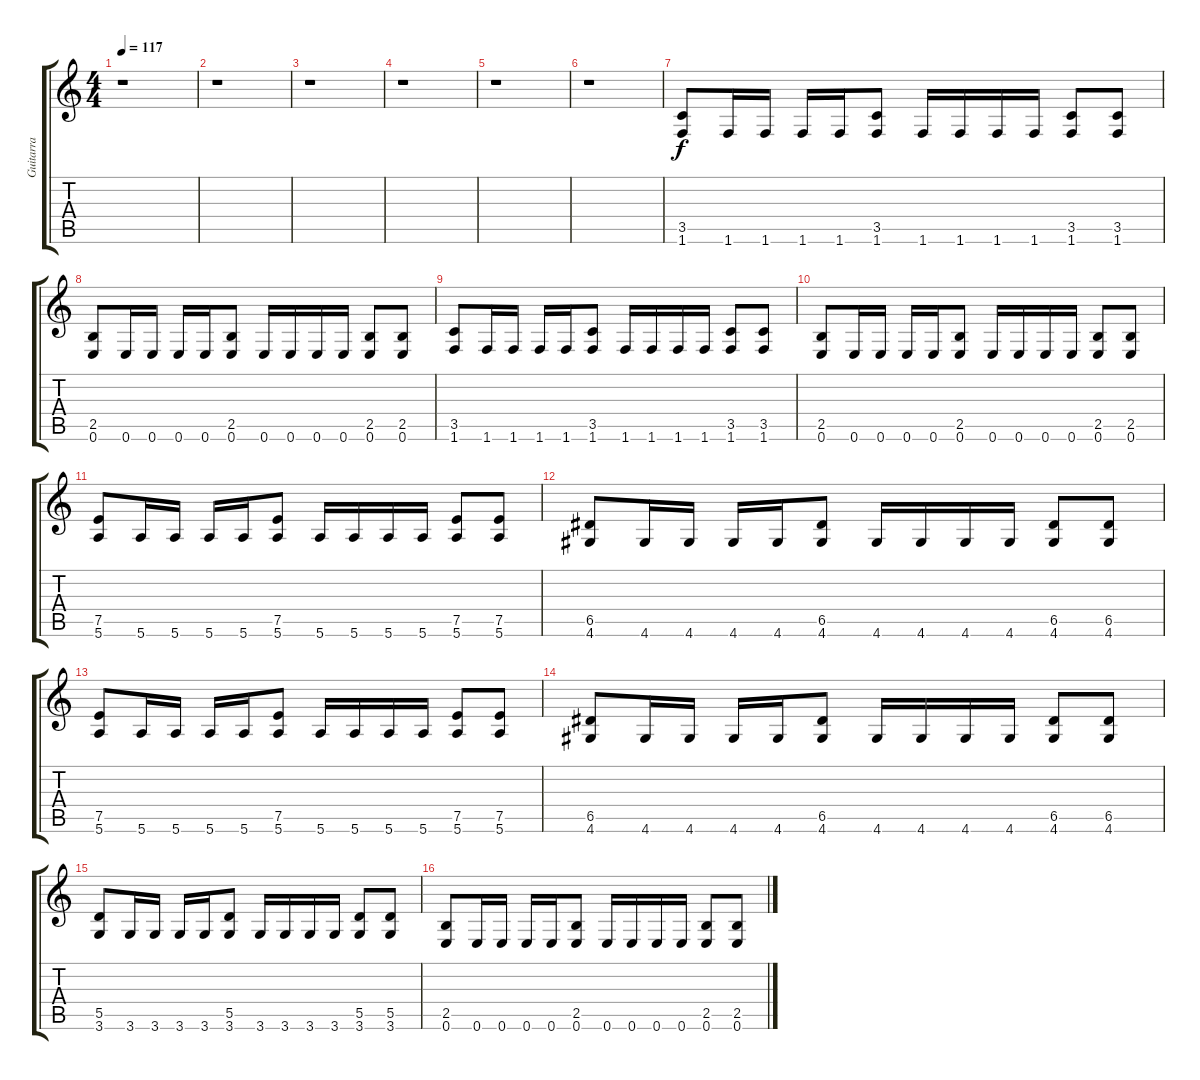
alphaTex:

\track ("Guitarra" "Guitarra") {instrument distortionguitar}
\staff {score tabs}
\tuning (E4 B3 G3 D3 A2 E2) {hide}
\ts (4 4)
\tempo 117
\clef g2
\ks c
r.1{dy f} |
r.1 |
r.1 |
r.1 |
r.1 |
r.1 |
(3.5 1.6).8 1.6.16 1.6.16 1.6.16 1.6.16 (3.5 1.6).8 1.6.16 1.6.16 1.6.16 1.6.16 (3.5 1.6).8 (3.5 1.6).8 |
(2.5 0.6).8 0.6.16 0.6.16 0.6.16 0.6.16 (2.5 0.6).8 0.6.16 0.6.16 0.6.16 0.6.16 (2.5 0.6).8 (2.5 0.6).8 |
(3.5 1.6).8 1.6.16 1.6.16 1.6.16 1.6.16 (3.5 1.6).8 1.6.16 1.6.16 1.6.16 1.6.16 (3.5 1.6).8 (3.5 1.6).8 |
(2.5 0.6).8 0.6.16 0.6.16 0.6.16 0.6.16 (2.5 0.6).8 0.6.16 0.6.16 0.6.16 0.6.16 (2.5 0.6).8 (2.5 0.6).8 |
(7.5 5.6).8 5.6.16 5.6.16 5.6.16 5.6.16 (7.5 5.6).8 5.6.16 5.6.16 5.6.16 5.6.16 (7.5 5.6).8 (7.5 5.6).8 |
(6.5 4.6).8 4.6.16 4.6.16 4.6.16 4.6.16 (6.5 4.6).8 4.6.16 4.6.16 4.6.16 4.6.16 (6.5 4.6).8 (6.5 4.6).8 |
(7.5 5.6).8 5.6.16 5.6.16 5.6.16 5.6.16 (7.5 5.6).8 5.6.16 5.6.16 5.6.16 5.6.16 (7.5 5.6).8 (7.5 5.6).8 |
(6.5 4.6).8 4.6.16 4.6.16 4.6.16 4.6.16 (6.5 4.6).8 4.6.16 4.6.16 4.6.16 4.6.16 (6.5 4.6).8 (6.5 4.6).8 |
(5.5 3.6).8 3.6.16 3.6.16 3.6.16 3.6.16 (5.5 3.6).8 3.6.16 3.6.16 3.6.16 3.6.16 (5.5 3.6).8 (5.5 3.6).8 |
(2.5 0.6).8 0.6.16 0.6.16 0.6.16 0.6.16 (2.5 0.6).8 0.6.16 0.6.16 0.6.16 0.6.16 (2.5 0.6).8 (2.5 0.6).8
